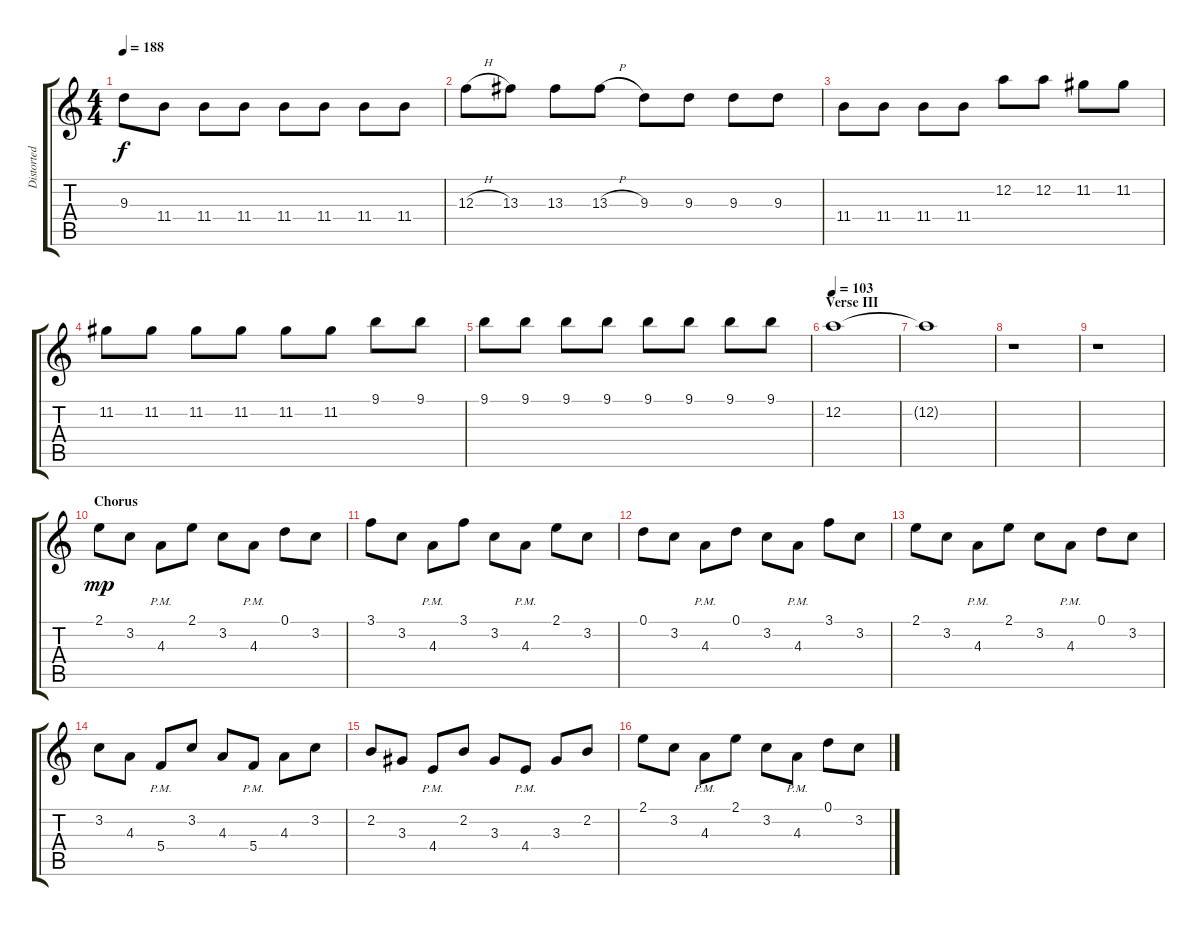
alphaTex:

\track ("Distorted Lead Guitar I" "Distorted ") {instrument overdrivenguitar}
\staff {score tabs}
\tuning (D4 A3 F3 C3 G2 D2) {hide}
\ts (4 4)
\tempo 188
\clef g2
\ks c
9.3.8{dy f} 11.4.8 11.4.8 11.4.8 11.4.8 11.4.8 11.4.8 11.4.8 |
12.3{h}.8 13.3.8 13.3.8 13.3{h}.8 9.3.8 9.3.8 9.3.8 9.3.8 |
11.4.8 11.4.8 11.4.8 11.4.8 12.2.8 12.2.8 11.2.8 11.2.8 |
11.2.8 11.2.8 11.2.8 11.2.8 11.2.8 11.2.8 9.1.8 9.1.8 |
9.1.8 9.1.8 9.1.8 9.1.8 9.1.8 9.1.8 9.1.8 9.1.8 |
\section ("" "Verse III")
\tempo 103
12.2.1 |
12.2{t}.1 |
r.1 |
r.1 |
\section ("" "Chorus")
2.1.8{dy mp} 3.2.8 4.3{pm}.8 2.1.8 3.2.8 4.3{pm}.8 0.1.8 3.2.8 |
3.1.8 3.2.8 4.3{pm}.8 3.1.8 3.2.8 4.3{pm}.8 2.1.8 3.2.8 |
0.1.8 3.2.8 4.3{pm}.8 0.1.8 3.2.8 4.3{pm}.8 3.1.8 3.2.8 |
2.1.8 3.2.8 4.3{pm}.8 2.1.8 3.2.8 4.3{pm}.8 0.1.8 3.2.8 |
3.2.8 4.3.8 5.4{pm}.8 3.2.8 4.3.8 5.4{pm}.8 4.3.8 3.2.8 |
2.2.8 3.3.8 4.4{pm}.8 2.2.8 3.3.8 4.4{pm}.8 3.3.8 2.2.8 |
2.1.8 3.2.8 4.3{pm}.8 2.1.8 3.2.8 4.3{pm}.8 0.1.8 3.2.8
